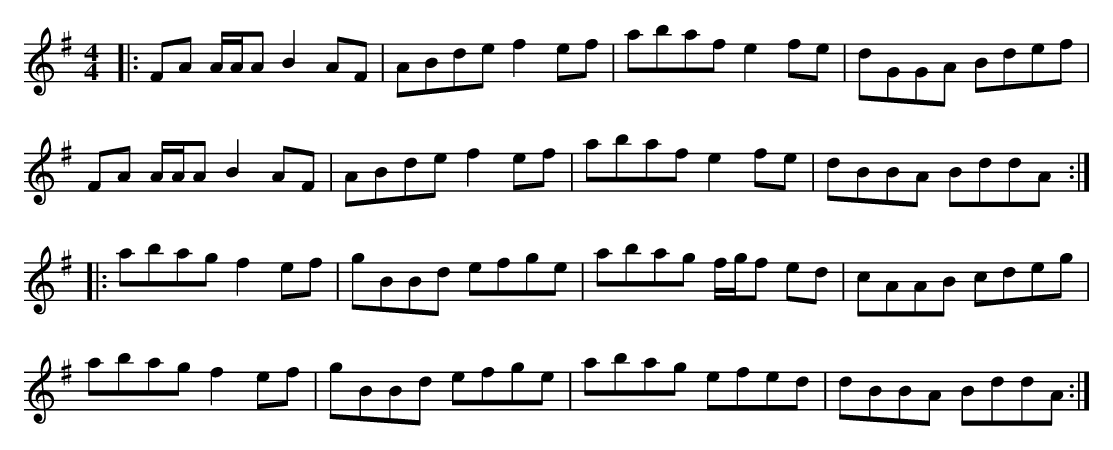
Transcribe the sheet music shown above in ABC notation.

X:1
M:4/4
K:Ador
|:FA A/A/A B2 AF|ABde f2 ef|abaf e2 fe|dGGA Bdef|
FA A/A/A B2 AF|ABde f2 ef|abaf e2 fe|dBBA BddA:|
|:abag f2 ef|gBBd efge|abag f/g/f ed|cAAB cdeg|
abag f2 ef|gBBd efge|abag efed|dBBA BddA:|
